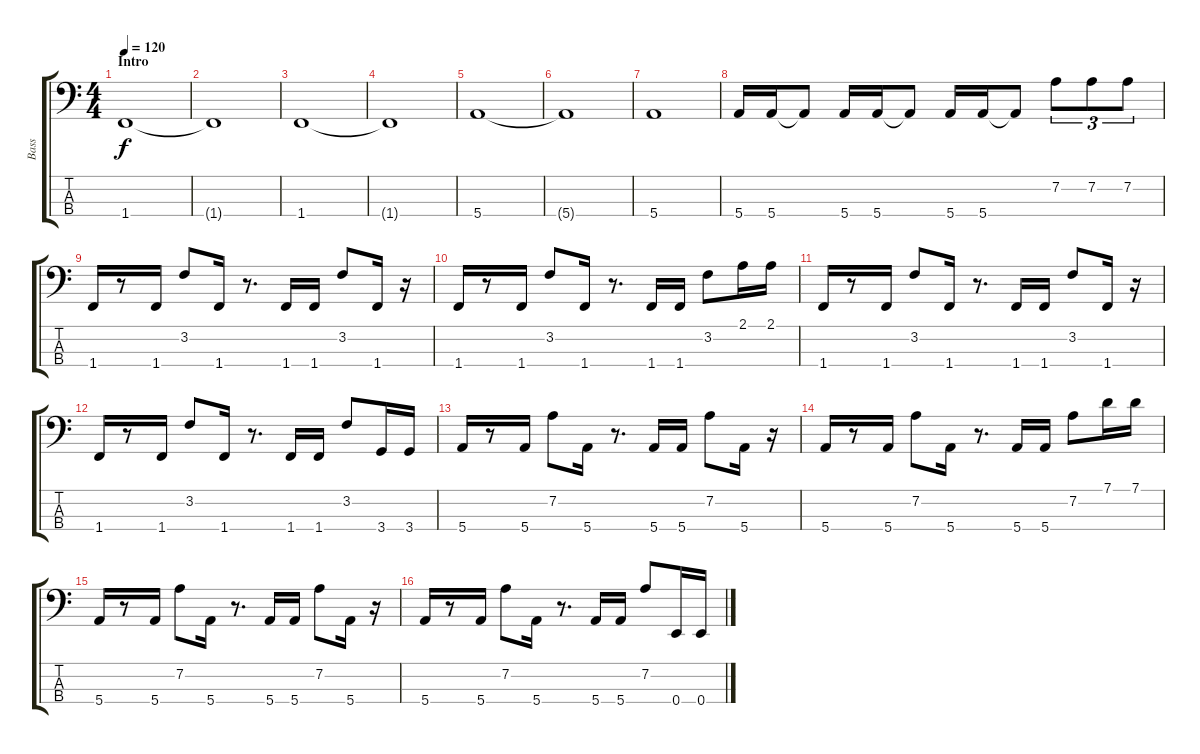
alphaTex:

\track ("Bass" "Bass") {instrument electricbassfinger}
\staff {score tabs}
\tuning (G2 D2 A1 E1) {hide}
\ts (4 4)
\section ("" "Intro ")
\tempo 120
\clef f4
\ks c
1.4.1{dy f instrument electricbassfinger} |
1.4{t}.1 |
1.4.1 |
1.4{t}.1 |
5.4.1 |
5.4{t}.1 |
5.4.1 |
5.4.16 5.4.16 5.4{t}.8 5.4.16 5.4.16 5.4{t}.8 5.4.16 5.4.16 5.4{t}.8 7.2.8{tu (3 2)} 7.2.8{tu (3 2)} 7.2.8{tu (3 2)} |
1.4.16 r.8 1.4.16 3.2.8 1.4.16 r.8{d} 1.4.16 1.4.16 3.2.8 1.4.16 r.16 |
1.4.16 r.8 1.4.16 3.2.8 1.4.16 r.8{d} 1.4.16 1.4.16 3.2.8 2.1.16 2.1.16 |
1.4.16 r.8 1.4.16 3.2.8 1.4.16 r.8{d} 1.4.16 1.4.16 3.2.8 1.4.16 r.16 |
1.4.16 r.8 1.4.16 3.2.8 1.4.16 r.8{d} 1.4.16 1.4.16 3.2.8 3.4.16 3.4.16 |
5.4.16 r.8 5.4.16 7.2.8 5.4.16 r.8{d} 5.4.16 5.4.16 7.2.8 5.4.16 r.16 |
5.4.16 r.8 5.4.16 7.2.8 5.4.16 r.8{d} 5.4.16 5.4.16 7.2.8 7.1.16 7.1.16 |
5.4.16 r.8 5.4.16 7.2.8 5.4.16 r.8{d} 5.4.16 5.4.16 7.2.8 5.4.16 r.16 |
5.4.16 r.8 5.4.16 7.2.8 5.4.16 r.8{d} 5.4.16 5.4.16 7.2.8 0.4.16 0.4.16
